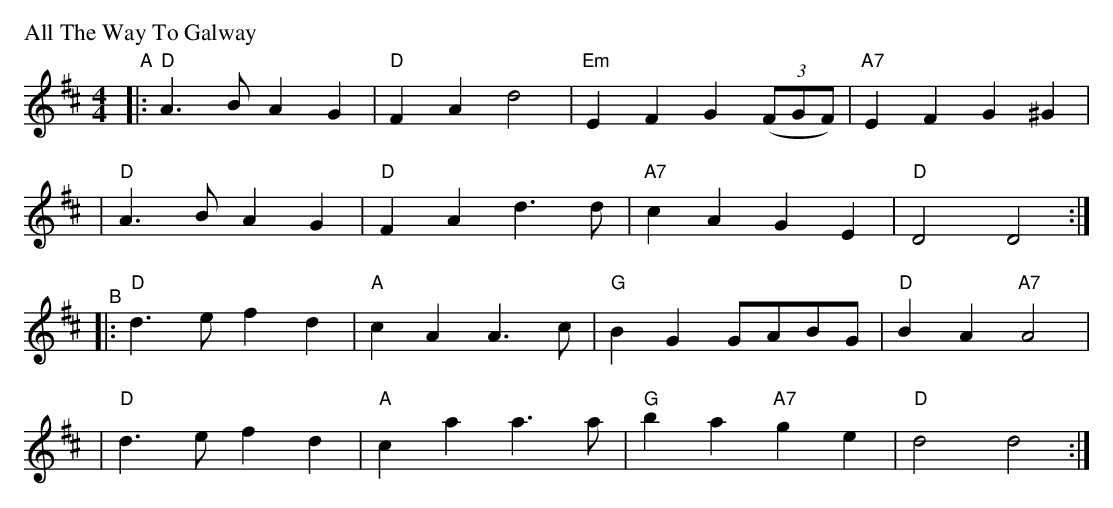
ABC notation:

X:1
P: All The Way To Galway
M: 4/4
L: 1/4
K: D
"^A"\
|:"D"A>B AG | "D"FA d2 | "Em"EF G((3F/G/F/) | "A7"EF G^G |
| "D"A>B AG | "D"FA d>d | "A7"cA GE | "D"D2 D2 :|
"^B"\
|:"D"d>e fd | "A"cA A>c | "G"BG G/A/B/G/ | "D"BA "A7"A2 |
| "D"d>e fd | "A"ca a>a | "G"ba "A7"ge | "D"d2 d2 :|
